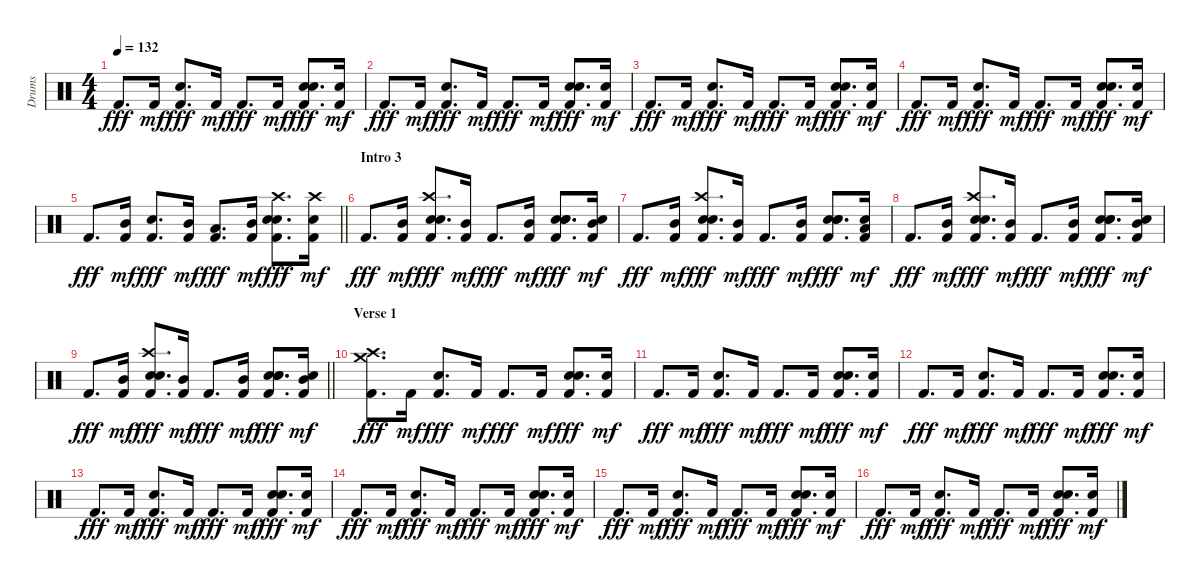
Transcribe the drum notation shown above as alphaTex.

\track ("Drums" "Drums") {instrument percussion}
\staff {score}
\articulation defaults
\ts (4 4)
\tempo 132
\clef neutral
\ks c "Kick (hit) 2".8{d dy fff} "Kick (hit) 2".16{dy mf}
("Snare (hit) 2" "Kick (hit) 2").8{d dy fff} "Kick (hit) 2".16{dy mf} "Kick (hit) 2".8{d dy fff} "Kick (hit) 2".16{dy mf} ("Hand Clap (hit)" "Snare (hit) 2" "Kick (hit) 2").8{d dy fff} ("Hand Clap (hit)" "Kick (hit) 2").16{dy mf} |
"Kick (hit) 2".8{d dy fff} "Kick (hit) 2".16{dy mf} ("Snare (hit) 2" "Kick (hit) 2").8{d dy fff} "Kick (hit) 2".16{dy mf} "Kick (hit) 2".8{d dy fff} "Kick (hit) 2".16{dy mf} ("Hand Clap (hit)" "Snare (hit) 2" "Kick (hit) 2").8{d dy fff} ("Hand Clap (hit)" "Kick (hit) 2").16{dy mf} |
"Kick (hit) 2".8{d dy fff} "Kick (hit) 2".16{dy mf} ("Snare (hit) 2" "Kick (hit) 2").8{d dy fff} "Kick (hit) 2".16{dy mf} "Kick (hit) 2".8{d dy fff} "Kick (hit) 2".16{dy mf} ("Hand Clap (hit)" "Snare (hit) 2" "Kick (hit) 2").8{d dy fff} ("Hand Clap (hit)" "Kick (hit) 2").16{dy mf} |
"Kick (hit) 2".8{d dy fff} "Kick (hit) 2".16{dy mf} ("Snare (hit) 2" "Kick (hit) 2").8{d dy fff} "Kick (hit) 2".16{dy mf} "Kick (hit) 2".8{d dy fff} "Kick (hit) 2".16{dy mf} ("Hand Clap (hit)" "Snare (hit) 2" "Kick (hit) 2").8{d dy fff} ("Hand Clap (hit)" "Kick (hit) 2").16{dy mf} |
\barLineRight lightlight "Kick (hit) 2".8{d dy fff}
("Mid Tom (hit)" "Kick (hit) 2").16{dy mf} ("Snare (hit) 2" "Kick (hit) 2").8{d dy fff} ("Mid Tom (hit)" "Kick (hit) 2").16{dy mf} ("Low Tom (hit)" "Kick (hit) 2").8{d dy fff} ("Mid Tom (hit)" "Kick (hit) 2").16{dy mf} ("Crash high (hit)" "Hand Clap (hit)" "Snare (hit) 2" "Kick (hit) 2").8{d dy fff} ("Crash high (hit)" "Hand Clap (hit)" "Kick (hit) 2").16{dy mf} |
\section ("" "Intro 3")
"Kick (hit) 2".8{d dy fff} ("Mid Tom (hit)" "Kick (hit) 2").16{dy mf} ("Crash high (hit)" "Electric Snare (hit)" "Snare (hit) 2" "Kick (hit) 2").8{d dy fff} ("Mid Tom (hit)" "Kick (hit) 2").16{dy mf} "Kick (hit) 2".8{d dy fff} ("Mid Tom (hit)" "Kick (hit) 2").16{dy mf} ("Hand Clap (hit)" "Electric Snare (hit)" "Snare (hit) 2" "Kick (hit) 2").8{d dy fff} ("Hand Clap (hit)" "Mid Tom (hit)" "Kick (hit) 2").16{dy mf} |
"Kick (hit) 2".8{d dy fff} ("Mid Tom (hit)" "Kick (hit) 2").16{dy mf} ("Crash high (hit)" "Electric Snare (hit)" "Snare (hit) 2" "Kick (hit) 2").8{d dy fff} ("Mid Tom (hit)" "Kick (hit) 2").16{dy mf} "Kick (hit) 2".8{d dy fff} ("Mid Tom (hit)" "Kick (hit) 2").16{dy mf} ("Hand Clap (hit)" "Electric Snare (hit)" "Snare (hit) 2" "Kick (hit) 2").8{d dy fff} ("Hand Clap (hit)" "Low Tom (hit)" "Kick (hit) 2").16{dy mf} |
"Kick (hit) 2".8{d dy fff} ("Mid Tom (hit)" "Kick (hit) 2").16{dy mf} ("Crash high (hit)" "Electric Snare (hit)" "Snare (hit) 2" "Kick (hit) 2").8{d dy fff} ("Mid Tom (hit)" "Kick (hit) 2").16{dy mf} "Kick (hit) 2".8{d dy fff} ("Mid Tom (hit)" "Kick (hit) 2").16{dy mf} ("Hand Clap (hit)" "Electric Snare (hit)" "Snare (hit) 2" "Kick (hit) 2").8{d dy fff} ("Hand Clap (hit)" "Mid Tom (hit)" "Kick (hit) 2").16{dy mf} |
\barLineRight lightlight "Kick (hit) 2".8{d dy fff}
("Mid Tom (hit)" "Kick (hit) 2").16{dy mf} ("Crash high (hit)" "Electric Snare (hit)" "Snare (hit) 2" "Kick (hit) 2").8{d dy fff} ("Mid Tom (hit)" "Kick (hit) 2").16{dy mf} "Kick (hit) 2".8{d dy fff} ("Mid Tom (hit)" "Kick (hit) 2").16{dy mf} ("Hand Clap (hit)" "Electric Snare (hit)" "Snare (hit) 2" "Kick (hit) 2").8{d dy fff} ("Hand Clap (hit)" "Mid Tom (hit)" "Kick (hit) 2").16{dy mf} |
\section ("" "Verse 1")
("Crash high (hit)" "Crash medium (hit)" "Kick (hit) 2").8{d dy fff} "Kick (hit) 2".16{dy mf} ("Snare (hit) 2" "Kick (hit) 2").8{d dy fff} "Kick (hit) 2".16{dy mf} "Kick (hit) 2".8{d dy fff} "Kick (hit) 2".16{dy mf} ("Hand Clap (hit)" "Snare (hit) 2" "Kick (hit) 2").8{d dy fff} ("Hand Clap (hit)" "Kick (hit) 2").16{dy mf} |
"Kick (hit) 2".8{d dy fff} "Kick (hit) 2".16{dy mf} ("Snare (hit) 2" "Kick (hit) 2").8{d dy fff} "Kick (hit) 2".16{dy mf} "Kick (hit) 2".8{d dy fff} "Kick (hit) 2".16{dy mf} ("Hand Clap (hit)" "Snare (hit) 2" "Kick (hit) 2").8{d dy fff} ("Hand Clap (hit)" "Kick (hit) 2").16{dy mf} |
"Kick (hit) 2".8{d dy fff} "Kick (hit) 2".16{dy mf} ("Snare (hit) 2" "Kick (hit) 2").8{d dy fff} "Kick (hit) 2".16{dy mf} "Kick (hit) 2".8{d dy fff} "Kick (hit) 2".16{dy mf} ("Hand Clap (hit)" "Snare (hit) 2" "Kick (hit) 2").8{d dy fff} ("Hand Clap (hit)" "Kick (hit) 2").16{dy mf} |
"Kick (hit) 2".8{d dy fff} "Kick (hit) 2".16{dy mf} ("Snare (hit) 2" "Kick (hit) 2").8{d dy fff} "Kick (hit) 2".16{dy mf} "Kick (hit) 2".8{d dy fff} "Kick (hit) 2".16{dy mf} ("Hand Clap (hit)" "Snare (hit) 2" "Kick (hit) 2").8{d dy fff} ("Hand Clap (hit)" "Kick (hit) 2").16{dy mf} |
"Kick (hit) 2".8{d dy fff} "Kick (hit) 2".16{dy mf} ("Snare (hit) 2" "Kick (hit) 2").8{d dy fff} "Kick (hit) 2".16{dy mf} "Kick (hit) 2".8{d dy fff} "Kick (hit) 2".16{dy mf} ("Hand Clap (hit)" "Snare (hit) 2" "Kick (hit) 2").8{d dy fff} ("Hand Clap (hit)" "Kick (hit) 2").16{dy mf} |
"Kick (hit) 2".8{d dy fff} "Kick (hit) 2".16{dy mf} ("Snare (hit) 2" "Kick (hit) 2").8{d dy fff} "Kick (hit) 2".16{dy mf} "Kick (hit) 2".8{d dy fff} "Kick (hit) 2".16{dy mf} ("Hand Clap (hit)" "Snare (hit) 2" "Kick (hit) 2").8{d dy fff} ("Hand Clap (hit)" "Kick (hit) 2").16{dy mf} |
"Kick (hit) 2".8{d dy fff} "Kick (hit) 2".16{dy mf} ("Snare (hit) 2" "Kick (hit) 2").8{d dy fff} "Kick (hit) 2".16{dy mf} "Kick (hit) 2".8{d dy fff} "Kick (hit) 2".16{dy mf} ("Hand Clap (hit)" "Snare (hit) 2" "Kick (hit) 2").8{d dy fff} ("Hand Clap (hit)" "Kick (hit) 2").16{dy mf}
